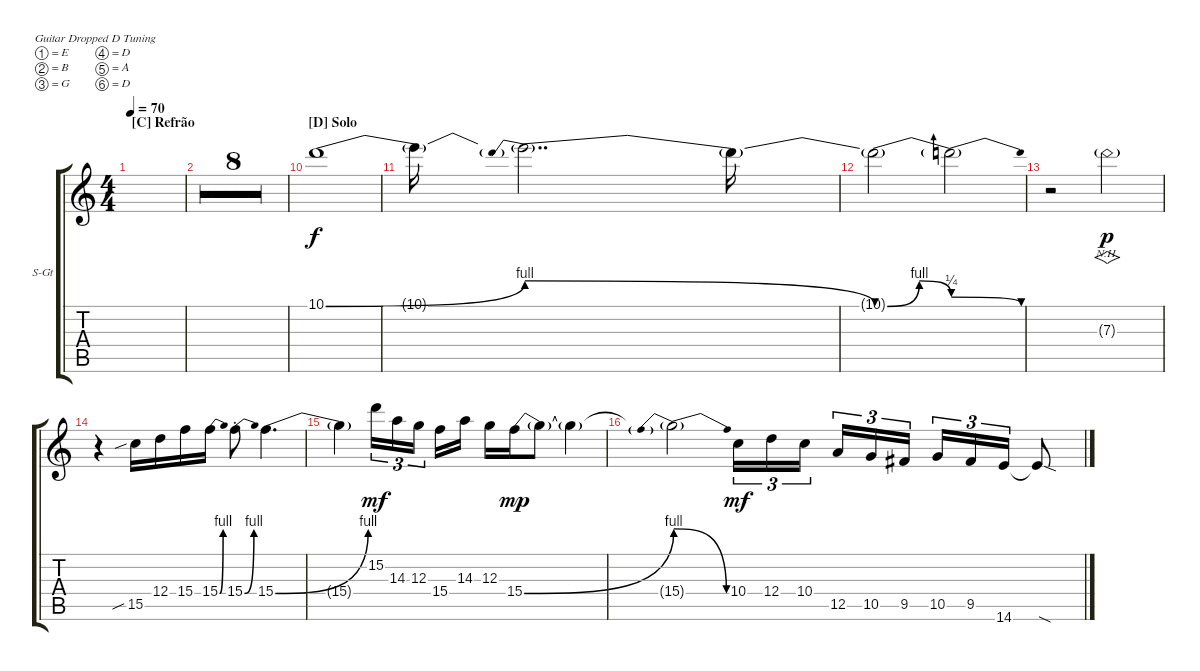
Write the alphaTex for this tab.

\defaultSystemsLayout 4
\bracketExtendMode groupsimilarinstruments
\firstSystemTrackNameOrientation horizontal
\otherSystemsTrackNameOrientation horizontal
\track ("Guitar Solo" "S-Gt") {multiBarRest instrument electricguitarclean}
\staff {score tabs}
\tuning (E4 B3 G3 D3 A2 D2)
\ts (4 4)
\section ("C" "Refrão")
\tempo 70
\clef g2
\ks c
|
|
|
|
|
|
|
|
|
\section ("D" "Solo")
10.1{be (bend 0 0 15 4)}.1 |
10.1{t}.16 10.1{be (prebendrelease 0 4 30 0) t}.2{dd} 10.1{t}.16 |
10.1{be (bendrelease 0 0 10.2 4 29.4 4 56.4 1) t}.2 10.1{be (release 0 1 59.4 0) t}.2 |
r.2 7.3{nh g}.2{vs dy p} |
r.4 15.5{sib}.16 12.4.16 15.4.16 15.4{be (bend 0 0 15 4)}.16 15.4{be (bend 0 0 15 4) st}.8 15.4{be (bend 0 0 15 4)}.4{d} |
15.4{t}.4 15.2.16{tu (3 2) dy mf} 14.3.16{tu (3 2)} 12.3.16{tu (3 2)} 15.4.16 14.3.16 12.3.16 15.4{be (bend 0 0 15 4)}.16{dy mp} 15.4{t}.8 15.4{t}.4 |
15.4{be (prebendrelease 0 4 15 0) t}.2 10.4.16{tu (3 2) dy mf} 12.4.16{tu (3 2)} 10.4.16{tu (3 2)} 12.5.16{tu (3 2)} 10.5.16{tu (3 2)} 9.5.16{tu (3 2)} 10.5.16{tu (3 2)} 9.5.16{tu (3 2)} 14.6.16{tu (3 2)} 14.6{sod t}.8
